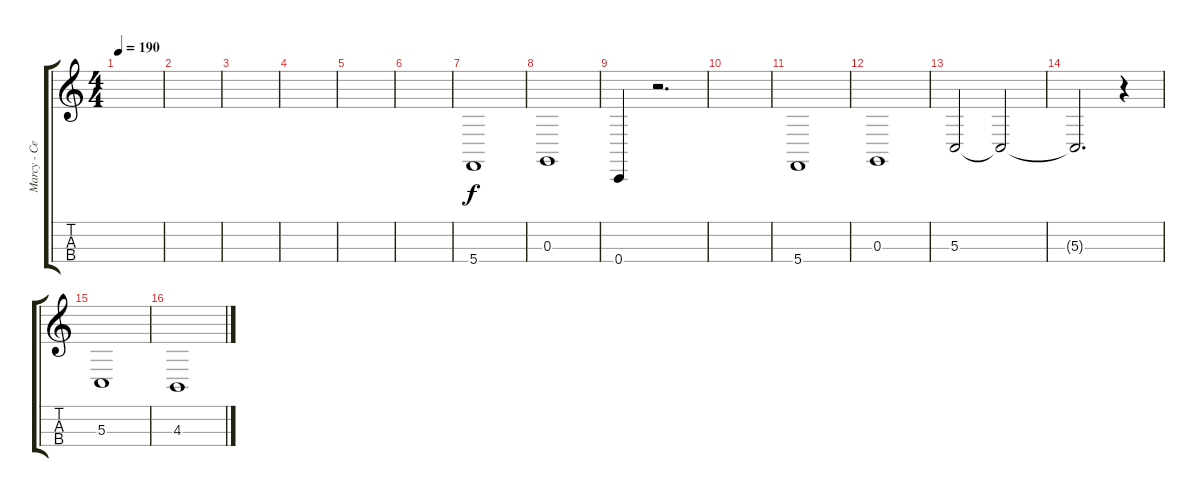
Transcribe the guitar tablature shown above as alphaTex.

\track ("Marcy - Cello" "Marcy - Ce") {instrument cello}
\staff {score tabs}
\tuning (A3 D3 G2 C2) {hide}
\ts (4 4)
\tempo 190
\clef g2
\ks c
|
|
|
|
|
|
5.4.1{dy f} |
0.3.1 |
0.4.4 r.2{d} |
|
5.4.1 |
0.3.1 |
5.3.2 5.3{t}.2{volume 3} |
5.3{t}.2{d} r.4 |
5.3.1{volume 13} |
4.3.1{volume 13}
